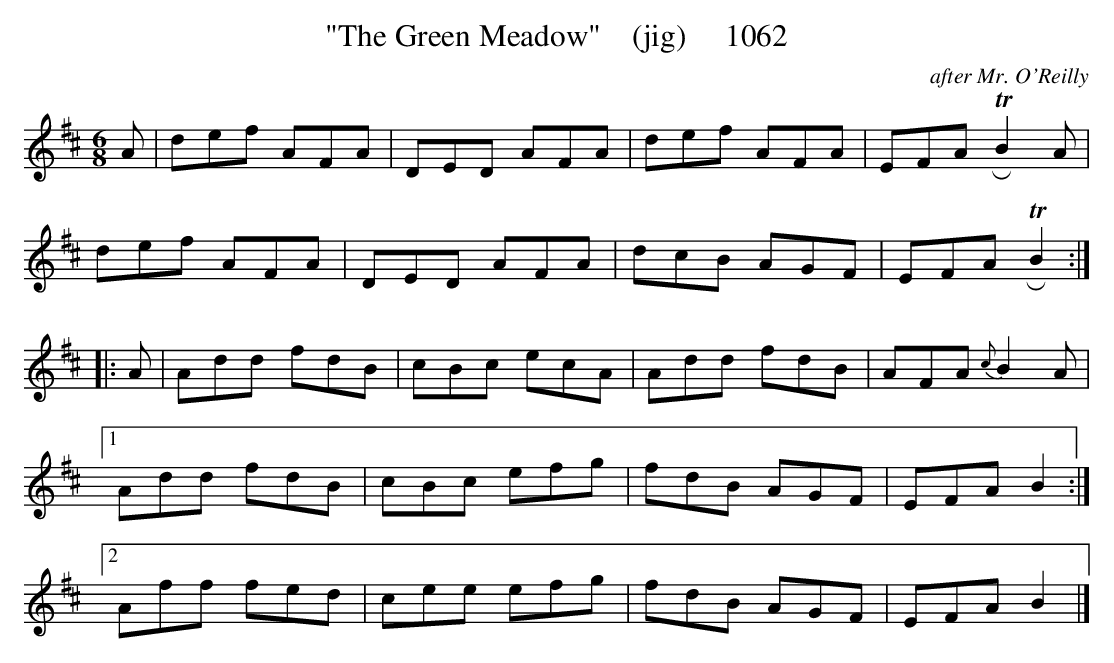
X:1
T:"The Green Meadow"    (jig)     1062
C:after Mr. O'Reilly
BRENNAN July 2003 (HTTP://WWW.SOSYOURMOM.COM)
M:6/8
L:1/8
K:D
A|def AFA|DED AFA|def AFA|EFA TRB2A|
def AFA|DED AFA|dcB AGF|EFA TRB2:|
|:A|Add fdB|cBc ecA|Add fdB|AFA {c}B2A|
[1Add fdB|cBc efg|fdB AGF|EFA B2:|
[2Aff fed|cee efg|fdB AGF|EFA B2|]
